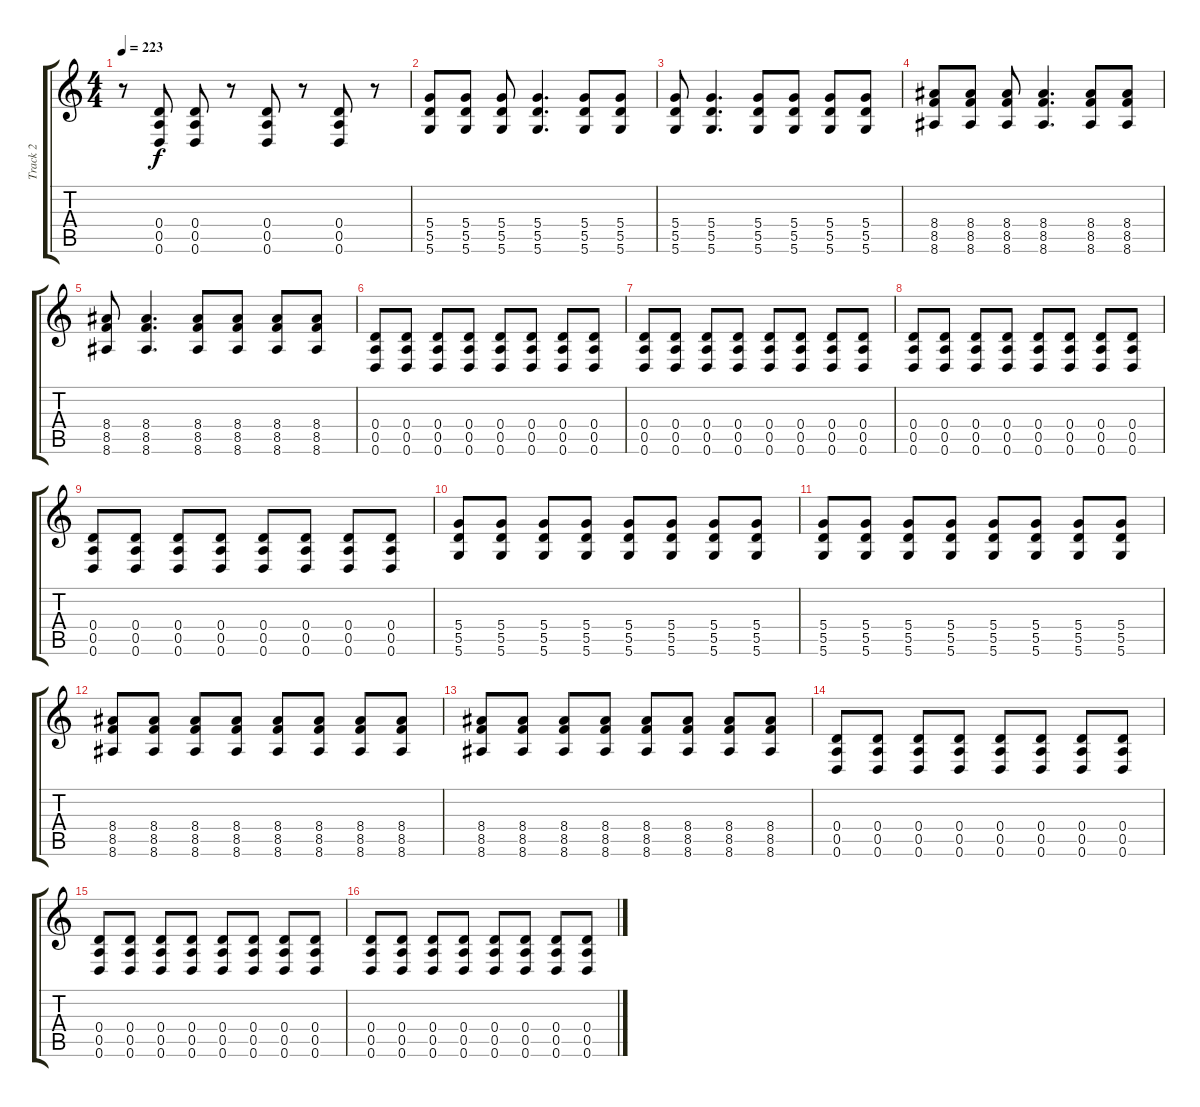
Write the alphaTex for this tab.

\track ("Track 2" "Track 2") {instrument distortionguitar}
\staff {score tabs}
\tuning (E4 B3 G3 D3 A2 D2) {hide}
\ts (4 4)
\tempo 223
\clef g2
\ks c
r.8{dy f} (0.4 0.5 0.6).8 (0.4 0.5 0.6).8 r.8 (0.4 0.5 0.6).8 r.8 (0.4 0.5 0.6).8 r.8 |
(5.4 5.5 5.6).8 (5.4 5.5 5.6).8 (5.4 5.5 5.6).8 (5.4 5.5 5.6).4{d} (5.4 5.5 5.6).8 (5.4 5.5 5.6).8 |
(5.4 5.5 5.6).8 (5.4 5.5 5.6).4{d} (5.4 5.5 5.6).8 (5.4 5.5 5.6).8 (5.4 5.5 5.6).8 (5.4 5.5 5.6).8 |
(8.4 8.5 8.6).8 (8.4 8.5 8.6).8 (8.4 8.5 8.6).8 (8.4 8.5 8.6).4{d} (8.4 8.5 8.6).8 (8.4 8.5 8.6).8 |
(8.4 8.5 8.6).8 (8.4 8.5 8.6).4{d} (8.4 8.5 8.6).8 (8.4 8.5 8.6).8 (8.4 8.5 8.6).8 (8.4 8.5 8.6).8 |
(0.4 0.5 0.6).8 (0.4 0.5 0.6).8 (0.4 0.5 0.6).8 (0.4 0.5 0.6).8 (0.4 0.5 0.6).8 (0.4 0.5 0.6).8 (0.4 0.5 0.6).8 (0.4 0.5 0.6).8 |
(0.4 0.5 0.6).8 (0.4 0.5 0.6).8 (0.4 0.5 0.6).8 (0.4 0.5 0.6).8 (0.4 0.5 0.6).8 (0.4 0.5 0.6).8 (0.4 0.5 0.6).8 (0.4 0.5 0.6).8 |
(0.4 0.5 0.6).8 (0.4 0.5 0.6).8 (0.4 0.5 0.6).8 (0.4 0.5 0.6).8 (0.4 0.5 0.6).8 (0.4 0.5 0.6).8 (0.4 0.5 0.6).8 (0.4 0.5 0.6).8 |
(0.4 0.5 0.6).8 (0.4 0.5 0.6).8 (0.4 0.5 0.6).8 (0.4 0.5 0.6).8 (0.4 0.5 0.6).8 (0.4 0.5 0.6).8 (0.4 0.5 0.6).8 (0.4 0.5 0.6).8 |
(5.4 5.5 5.6).8 (5.4 5.5 5.6).8 (5.4 5.5 5.6).8 (5.4 5.5 5.6).8 (5.4 5.5 5.6).8 (5.4 5.5 5.6).8 (5.4 5.5 5.6).8 (5.4 5.5 5.6).8 |
(5.4 5.5 5.6).8 (5.4 5.5 5.6).8 (5.4 5.5 5.6).8 (5.4 5.5 5.6).8 (5.4 5.5 5.6).8 (5.4 5.5 5.6).8 (5.4 5.5 5.6).8 (5.4 5.5 5.6).8 |
(8.4 8.5 8.6).8 (8.4 8.5 8.6).8 (8.4 8.5 8.6).8 (8.4 8.5 8.6).8 (8.4 8.5 8.6).8 (8.4 8.5 8.6).8 (8.4 8.5 8.6).8 (8.4 8.5 8.6).8 |
(8.4 8.5 8.6).8 (8.4 8.5 8.6).8 (8.4 8.5 8.6).8 (8.4 8.5 8.6).8 (8.4 8.5 8.6).8 (8.4 8.5 8.6).8 (8.4 8.5 8.6).8 (8.4 8.5 8.6).8 |
(0.4 0.5 0.6).8 (0.4 0.5 0.6).8 (0.4 0.5 0.6).8 (0.4 0.5 0.6).8 (0.4 0.5 0.6).8 (0.4 0.5 0.6).8 (0.4 0.5 0.6).8 (0.4 0.5 0.6).8 |
(0.4 0.5 0.6).8 (0.4 0.5 0.6).8 (0.4 0.5 0.6).8 (0.4 0.5 0.6).8 (0.4 0.5 0.6).8 (0.4 0.5 0.6).8 (0.4 0.5 0.6).8 (0.4 0.5 0.6).8 |
(0.4 0.5 0.6).8 (0.4 0.5 0.6).8 (0.4 0.5 0.6).8 (0.4 0.5 0.6).8 (0.4 0.5 0.6).8 (0.4 0.5 0.6).8 (0.4 0.5 0.6).8 (0.4 0.5 0.6).8
